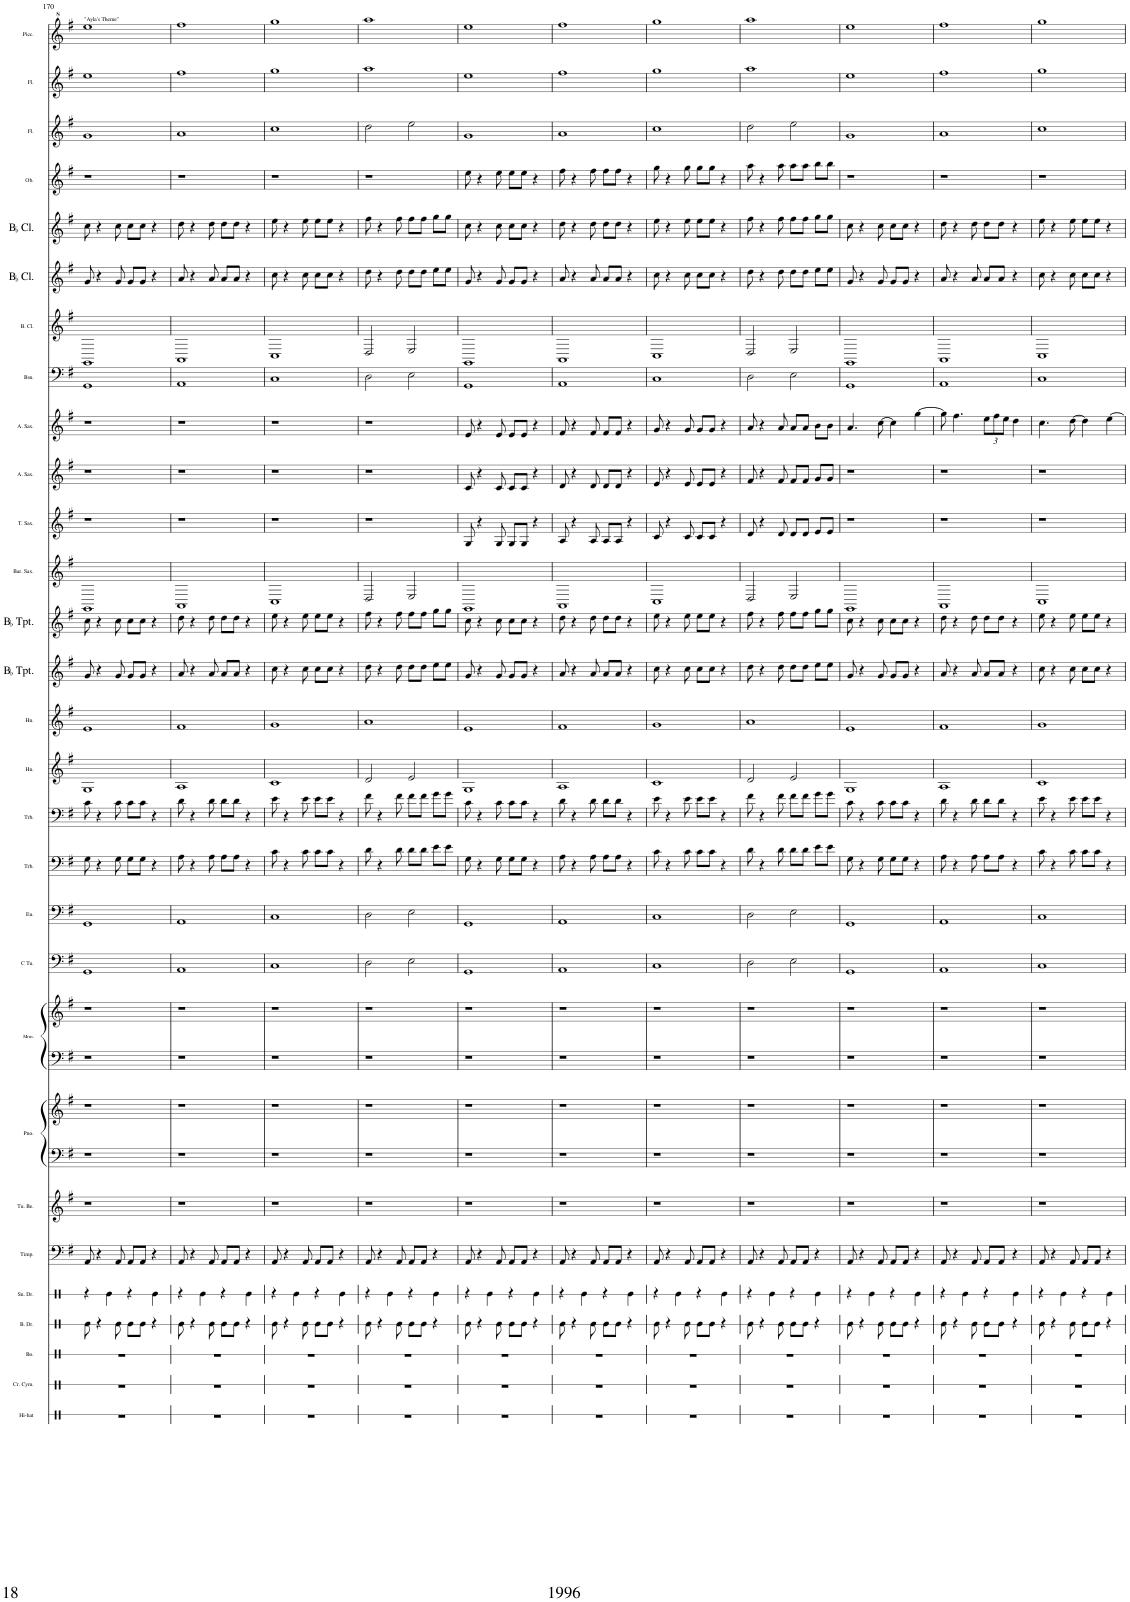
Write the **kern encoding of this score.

**kern	**kern	**kern	**kern	**kern	**kern	**kern	**kern	**kern	**kern	**kern	**kern	**kern	**kern	**kern	**kern	**kern	**kern	**kern	**kern	**kern	**kern	**kern	**kern	**kern	**kern	**kern	**kern	**kern	**kern	**kern
*part29	*part28	*part27	*part26	*part25	*part24	*part23	*part22	*part22	*part21	*part21	*part20	*part19	*part18	*part17	*part16	*part15	*part14	*part13	*part12	*part11	*part10	*part9	*part8	*part7	*part6	*part5	*part4	*part3	*part2	*part1
*staff31	*staff30	*staff29	*staff28	*staff27	*staff26	*staff25	*staff24	*staff23	*staff22	*staff21	*staff20	*staff19	*staff18	*staff17	*staff16	*staff15	*staff14	*staff13	*staff12	*staff11	*staff10	*staff9	*staff8	*staff7	*staff6	*staff5	*staff4	*staff3	*staff2	*staff1
*I"Hi-hat	*I"Crash Cymbal	*I"Bongos	*I"Bass Drum	*I"Snare Drum	*I"Timpani	*I"Tubular Bells	*I"Piano	*	*I"Marimba	*	*I"C Tuba	*I"Euphonium	*I"Trombone	*I"Trombone	*I"Horn	*I"Horn	*I"BaccidentalFlat Trumpet	*I"BaccidentalFlat Trumpet	*I"Baritone Saxophone	*I"Tenor Saxophone	*I"Alto Saxophone	*I"Alto Saxophone	*I"Bassoon	*I"Bass Clarinet	*I"BaccidentalFlat Clarinet	*I"BaccidentalFlat Clarinet	*I"Oboe	*I"Flute	*I"Flute	*I"Piccolo
*I'Hi-hat	*I'Cr. Cym.	*I'Bo.	*I'B. Dr.	*I'Sn. Dr.	*I'Timp.	*I'Tu. Be.	*I'Pno.	*	*I'Mrm.	*	*I'C Tu.	*I'Eu.	*I'Trb.	*I'Trb.	*I'Hn.	*I'Hn.	*I'BaccidentalFlat Tpt.	*I'BaccidentalFlat Tpt.	*I'Bar. Sax.	*I'T. Sax.	*I'A. Sax.	*I'A. Sax.	*I'Bsn.	*I'B. Cl.	*I'BaccidentalFlat Cl.	*I'BaccidentalFlat Cl.	*I'Ob.	*I'Fl.	*I'Fl.	*I'Picc.
!!LO:PB:g=z
*clefX	*clefX	*clefX	*clefX	*clefX	*clefF4	*clefG2	*clefF4	*clefG2	*clefF4	*clefG2	*clefF4	*clefF4	*clefF4	*clefF4	*clefG2	*clefG2	*clefG2	*clefG2	*clefG2	*clefG2	*clefG2	*clefG2	*clefF4	*clefG2	*clefG2	*clefG2	*clefG2	*clefG2	*clefG2	*clefG^2
*	*	*	*	*	*	*	*	*	*	*	*	*	*	*	*ITrd4c7	*ITrd4c7	*ITrd1c2	*ITrd1c2	*ITrd12c21	*ITrd8c14	*ITrd5c9	*ITrd5c9	*	*ITrd8c14	*ITrd1c2	*ITrd1c2	*	*	*	*ITrd-7c-12
*k[]	*k[]	*k[]	*k[]	*k[]	*k[f#]	*k[f#]	*k[f#]	*k[f#]	*k[f#]	*k[f#]	*k[f#]	*k[f#]	*k[f#]	*k[f#]	*k[f#]	*k[f#]	*k[f#]	*k[f#]	*k[f#]	*k[f#]	*k[f#]	*k[f#]	*k[f#]	*k[f#]	*k[f#]	*k[f#]	*k[f#]	*k[f#]	*k[f#]	*k[f#]
*M4/4	*M4/4	*M4/4	*M4/4	*M4/4	*M4/4	*M4/4	*M4/4	*M4/4	*M4/4	*M4/4	*M4/4	*M4/4	*M4/4	*M4/4	*M4/4	*M4/4	*M4/4	*M4/4	*M4/4	*M4/4	*M4/4	*M4/4	*M4/4	*M4/4	*M4/4	*M4/4	*M4/4	*M4/4	*M4/4	*M4/4
=170	=170	=170	=170	=170	=170	=170	=170	=170	=170	=170	=170	=170	=170	=170	=170	=170	=170	=170	=170	=170	=170	=170	=170	=170	=170	=170	=170	=170	=170	=170
!	!	!	!	!	!	!	!	!	!	!	!	!	!	!	!	!	!	!	!	!	!	!	!	!	!	!	!	!	!	!LO:TX:a:t="Ayla's Theme"
1r	1r	1r	8Re\	4r	8AA/	1r	1r	1r	1r	1r	1GG	1GG	8G\	8c\	1G	1e	8g/	8cc\	1GG	1r	1r	1r	1GG	1GG	8g/	8cc\	1r	1g	1ee	1eee
.	.	.	4r	.	4r	.	.	.	.	.	.	.	4r	4r	.	.	4r	4r	.	.	.	.	.	.	4r	4r	.	.	.	.
.	.	.	.	4Re\	.	.	.	.	.	.	.	.	.	.	.	.	.	.	.	.	.	.	.	.	.	.	.	.	.	.
.	.	.	8Re\	.	8AA/	.	.	.	.	.	.	.	8G\	8c\	.	.	8g/	8cc\	.	.	.	.	.	.	8g/	8cc\	.	.	.	.
.	.	.	8Re\L	4r	8AA/L	.	.	.	.	.	.	.	8G\L	8c\L	.	.	8g/L	8cc\L	.	.	.	.	.	.	8g/L	8cc\L	.	.	.	.
.	.	.	8Re\J	.	8AA/J	.	.	.	.	.	.	.	8G\J	8c\J	.	.	8g/J	8cc\J	.	.	.	.	.	.	8g/J	8cc\J	.	.	.	.
.	.	.	4r	4Re\	4r	.	.	.	.	.	.	.	4r	4r	.	.	4r	4r	.	.	.	.	.	.	4r	4r	.	.	.	.
=171	=171	=171	=171	=171	=171	=171	=171	=171	=171	=171	=171	=171	=171	=171	=171	=171	=171	=171	=171	=171	=171	=171	=171	=171	=171	=171	=171	=171	=171	=171
1r	1r	1r	8Re\	4r	8AA/	1r	1r	1r	1r	1r	1AA	1AA	8A\	8d\	1A	1f#	8a/	8dd\	1AA	1r	1r	1r	1AA	1AA	8a/	8dd\	1r	1a	1ff#	1fff#
.	.	.	4r	.	4r	.	.	.	.	.	.	.	4r	4r	.	.	4r	4r	.	.	.	.	.	.	4r	4r	.	.	.	.
.	.	.	.	4Re\	.	.	.	.	.	.	.	.	.	.	.	.	.	.	.	.	.	.	.	.	.	.	.	.	.	.
.	.	.	8Re\	.	8AA/	.	.	.	.	.	.	.	8A\	8d\	.	.	8a/	8dd\	.	.	.	.	.	.	8a/	8dd\	.	.	.	.
.	.	.	8Re\L	4r	8AA/L	.	.	.	.	.	.	.	8A\L	8d\L	.	.	8a/L	8dd\L	.	.	.	.	.	.	8a/L	8dd\L	.	.	.	.
.	.	.	8Re\J	.	8AA/J	.	.	.	.	.	.	.	8A\J	8d\J	.	.	8a/J	8dd\J	.	.	.	.	.	.	8a/J	8dd\J	.	.	.	.
.	.	.	4r	4Re\	4r	.	.	.	.	.	.	.	4r	4r	.	.	4r	4r	.	.	.	.	.	.	4r	4r	.	.	.	.
=172	=172	=172	=172	=172	=172	=172	=172	=172	=172	=172	=172	=172	=172	=172	=172	=172	=172	=172	=172	=172	=172	=172	=172	=172	=172	=172	=172	=172	=172	=172
1r	1r	1r	8Re\	4r	8AA/	1r	1r	1r	1r	1r	1C	1C	8c\	8e\	1c	1g	8cc\	8ee\	1C	1r	1r	1r	1C	1C	8cc\	8ee\	1r	1cc	1gg	1ggg
.	.	.	4r	.	4r	.	.	.	.	.	.	.	4r	4r	.	.	4r	4r	.	.	.	.	.	.	4r	4r	.	.	.	.
.	.	.	.	4Re\	.	.	.	.	.	.	.	.	.	.	.	.	.	.	.	.	.	.	.	.	.	.	.	.	.	.
.	.	.	8Re\	.	8AA/	.	.	.	.	.	.	.	8c\	8e\	.	.	8cc\	8ee\	.	.	.	.	.	.	8cc\	8ee\	.	.	.	.
.	.	.	8Re\L	4r	8AA/L	.	.	.	.	.	.	.	8c\L	8e\L	.	.	8cc\L	8ee\L	.	.	.	.	.	.	8cc\L	8ee\L	.	.	.	.
.	.	.	8Re\J	.	8AA/J	.	.	.	.	.	.	.	8c\J	8e\J	.	.	8cc\J	8ee\J	.	.	.	.	.	.	8cc\J	8ee\J	.	.	.	.
.	.	.	4r	4Re\	4r	.	.	.	.	.	.	.	4r	4r	.	.	4r	4r	.	.	.	.	.	.	4r	4r	.	.	.	.
=173	=173	=173	=173	=173	=173	=173	=173	=173	=173	=173	=173	=173	=173	=173	=173	=173	=173	=173	=173	=173	=173	=173	=173	=173	=173	=173	=173	=173	=173	=173
1r	1r	1r	8Re\	4r	8AA/	1r	1r	1r	1r	1r	2D\	2D\	8d\	8f#\	2d/	1a	8dd\	8ff#\	2D/	1r	1r	1r	2D\	2D/	8dd\	8ff#\	1r	2dd\	1aa	1aaa
.	.	.	4r	.	4r	.	.	.	.	.	.	.	4r	4r	.	.	4r	4r	.	.	.	.	.	.	4r	4r	.	.	.	.
.	.	.	.	4Re\	.	.	.	.	.	.	.	.	.	.	.	.	.	.	.	.	.	.	.	.	.	.	.	.	.	.
.	.	.	8Re\	.	8AA/	.	.	.	.	.	.	.	8d\	8f#\	.	.	8dd\	8ff#\	.	.	.	.	.	.	8dd\	8ff#\	.	.	.	.
.	.	.	8Re\L	4r	8AA/L	.	.	.	.	.	2E\	2E\	8d\L	8f#\L	2e/	.	8dd\L	8ff#\L	2E/	.	.	.	2E\	2E/	8dd\L	8ff#\L	.	2ee\	.	.
.	.	.	8Re\J	.	8AA/J	.	.	.	.	.	.	.	8d\J	8f#\J	.	.	8dd\J	8ff#\J	.	.	.	.	.	.	8dd\J	8ff#\J	.	.	.	.
.	.	.	4r	4Re\	4r	.	.	.	.	.	.	.	8e\L	8g\L	.	.	8ee\L	8gg\L	.	.	.	.	.	.	8ee\L	8gg\L	.	.	.	.
.	.	.	.	.	.	.	.	.	.	.	.	.	8e\J	8g\J	.	.	8ee\J	8gg\J	.	.	.	.	.	.	8ee\J	8gg\J	.	.	.	.
=174	=174	=174	=174	=174	=174	=174	=174	=174	=174	=174	=174	=174	=174	=174	=174	=174	=174	=174	=174	=174	=174	=174	=174	=174	=174	=174	=174	=174	=174	=174
1r	1r	1r	8Re\	4r	8AA/	1r	1r	1r	1r	1r	1GG	1GG	8G\	8c\	1G	1e	8g/	8cc\	1GG	8G/	8c/	8e/	1GG	1GG	8g/	8cc\	8ee\	1g	1ee	1eee
.	.	.	4r	.	4r	.	.	.	.	.	.	.	4r	4r	.	.	4r	4r	.	4r	4r	4r	.	.	4r	4r	4r	.	.	.
.	.	.	.	4Re\	.	.	.	.	.	.	.	.	.	.	.	.	.	.	.	.	.	.	.	.	.	.	.	.	.	.
.	.	.	8Re\	.	8AA/	.	.	.	.	.	.	.	8G\	8c\	.	.	8g/	8cc\	.	8G/	8c/	8e/	.	.	8g/	8cc\	8ee\	.	.	.
.	.	.	8Re\L	4r	8AA/L	.	.	.	.	.	.	.	8G\L	8c\L	.	.	8g/L	8cc\L	.	8G/L	8c/L	8e/L	.	.	8g/L	8cc\L	8ee\L	.	.	.
.	.	.	8Re\J	.	8AA/J	.	.	.	.	.	.	.	8G\J	8c\J	.	.	8g/J	8cc\J	.	8G/J	8c/J	8e/J	.	.	8g/J	8cc\J	8ee\J	.	.	.
.	.	.	4r	4Re\	4r	.	.	.	.	.	.	.	4r	4r	.	.	4r	4r	.	4r	4r	4r	.	.	4r	4r	4r	.	.	.
=175	=175	=175	=175	=175	=175	=175	=175	=175	=175	=175	=175	=175	=175	=175	=175	=175	=175	=175	=175	=175	=175	=175	=175	=175	=175	=175	=175	=175	=175	=175
1r	1r	1r	8Re\	4r	8AA/	1r	1r	1r	1r	1r	1AA	1AA	8A\	8d\	1A	1f#	8a/	8dd\	1AA	8A/	8d/	8f#/	1AA	1AA	8a/	8dd\	8ff#\	1a	1ff#	1fff#
.	.	.	4r	.	4r	.	.	.	.	.	.	.	4r	4r	.	.	4r	4r	.	4r	4r	4r	.	.	4r	4r	4r	.	.	.
.	.	.	.	4Re\	.	.	.	.	.	.	.	.	.	.	.	.	.	.	.	.	.	.	.	.	.	.	.	.	.	.
.	.	.	8Re\	.	8AA/	.	.	.	.	.	.	.	8A\	8d\	.	.	8a/	8dd\	.	8A/	8d/	8f#/	.	.	8a/	8dd\	8ff#\	.	.	.
.	.	.	8Re\L	4r	8AA/L	.	.	.	.	.	.	.	8A\L	8d\L	.	.	8a/L	8dd\L	.	8A/L	8d/L	8f#/L	.	.	8a/L	8dd\L	8ff#\L	.	.	.
.	.	.	8Re\J	.	8AA/J	.	.	.	.	.	.	.	8A\J	8d\J	.	.	8a/J	8dd\J	.	8A/J	8d/J	8f#/J	.	.	8a/J	8dd\J	8ff#\J	.	.	.
.	.	.	4r	4Re\	4r	.	.	.	.	.	.	.	4r	4r	.	.	4r	4r	.	4r	4r	4r	.	.	4r	4r	4r	.	.	.
=176	=176	=176	=176	=176	=176	=176	=176	=176	=176	=176	=176	=176	=176	=176	=176	=176	=176	=176	=176	=176	=176	=176	=176	=176	=176	=176	=176	=176	=176	=176
1r	1r	1r	8Re\	4r	8AA/	1r	1r	1r	1r	1r	1C	1C	8c\	8e\	1c	1g	8cc\	8ee\	1C	8c/	8e/	8g/	1C	1C	8cc\	8ee\	8gg\	1cc	1gg	1ggg
.	.	.	4r	.	4r	.	.	.	.	.	.	.	4r	4r	.	.	4r	4r	.	4r	4r	4r	.	.	4r	4r	4r	.	.	.
.	.	.	.	4Re\	.	.	.	.	.	.	.	.	.	.	.	.	.	.	.	.	.	.	.	.	.	.	.	.	.	.
.	.	.	8Re\	.	8AA/	.	.	.	.	.	.	.	8c\	8e\	.	.	8cc\	8ee\	.	8c/	8e/	8g/	.	.	8cc\	8ee\	8gg\	.	.	.
.	.	.	8Re\L	4r	8AA/L	.	.	.	.	.	.	.	8c\L	8e\L	.	.	8cc\L	8ee\L	.	8c/L	8e/L	8g/L	.	.	8cc\L	8ee\L	8gg\L	.	.	.
.	.	.	8Re\J	.	8AA/J	.	.	.	.	.	.	.	8c\J	8e\J	.	.	8cc\J	8ee\J	.	8c/J	8e/J	8g/J	.	.	8cc\J	8ee\J	8gg\J	.	.	.
.	.	.	4r	4Re\	4r	.	.	.	.	.	.	.	4r	4r	.	.	4r	4r	.	4r	4r	4r	.	.	4r	4r	4r	.	.	.
=177	=177	=177	=177	=177	=177	=177	=177	=177	=177	=177	=177	=177	=177	=177	=177	=177	=177	=177	=177	=177	=177	=177	=177	=177	=177	=177	=177	=177	=177	=177
1r	1r	1r	8Re\	4r	8AA/	1r	1r	1r	1r	1r	2D\	2D\	8d\	8f#\	2d/	1a	8dd\	8ff#\	2D/	8d/	8f#/	8a/	2D\	2D/	8dd\	8ff#\	8aa\	2dd\	1aa	1aaa
.	.	.	4r	.	4r	.	.	.	.	.	.	.	4r	4r	.	.	4r	4r	.	4r	4r	4r	.	.	4r	4r	4r	.	.	.
.	.	.	.	4Re\	.	.	.	.	.	.	.	.	.	.	.	.	.	.	.	.	.	.	.	.	.	.	.	.	.	.
.	.	.	8Re\	.	8AA/	.	.	.	.	.	.	.	8d\	8f#\	.	.	8dd\	8ff#\	.	8d/	8f#/	8a/	.	.	8dd\	8ff#\	8aa\	.	.	.
.	.	.	8Re\L	4r	8AA/L	.	.	.	.	.	2E\	2E\	8d\L	8f#\L	2e/	.	8dd\L	8ff#\L	2E/	8d/L	8f#/L	8a/L	2E\	2E/	8dd\L	8ff#\L	8aa\L	2ee\	.	.
.	.	.	8Re\J	.	8AA/J	.	.	.	.	.	.	.	8d\J	8f#\J	.	.	8dd\J	8ff#\J	.	8d/J	8f#/J	8a/J	.	.	8dd\J	8ff#\J	8aa\J	.	.	.
.	.	.	4r	4Re\	4r	.	.	.	.	.	.	.	8e\L	8g\L	.	.	8ee\L	8gg\L	.	8e/L	8g/L	8b\L	.	.	8ee\L	8gg\L	8bb\L	.	.	.
.	.	.	.	.	.	.	.	.	.	.	.	.	8e\J	8g\J	.	.	8ee\J	8gg\J	.	8e/J	8g/J	8b\J	.	.	8ee\J	8gg\J	8bb\J	.	.	.
=178	=178	=178	=178	=178	=178	=178	=178	=178	=178	=178	=178	=178	=178	=178	=178	=178	=178	=178	=178	=178	=178	=178	=178	=178	=178	=178	=178	=178	=178	=178
1r	1r	1r	8Re\	4r	8AA/	1r	1r	1r	1r	1r	1GG	1GG	8G\	8c\	1G	1e	8g/	8cc\	1GG	1r	1r	4.a/	1GG	1GG	8g/	8cc\	1r	1g	1ee	1eee
.	.	.	4r	.	4r	.	.	.	.	.	.	.	4r	4r	.	.	4r	4r	.	.	.	.	.	.	4r	4r	.	.	.	.
.	.	.	.	4Re\	.	.	.	.	.	.	.	.	.	.	.	.	.	.	.	.	.	.	.	.	.	.	.	.	.	.
.	.	.	8Re\	.	8AA/	.	.	.	.	.	.	.	8G\	8c\	.	.	8g/	8cc\	.	.	.	[8cc\	.	.	8g/	8cc\	.	.	.	.
.	.	.	8Re\L	4r	8AA/L	.	.	.	.	.	.	.	8G\L	8c\L	.	.	8g/L	8cc\L	.	.	.	4cc\]	.	.	8g/L	8cc\L	.	.	.	.
.	.	.	8Re\J	.	8AA/J	.	.	.	.	.	.	.	8G\J	8c\J	.	.	8g/J	8cc\J	.	.	.	.	.	.	8g/J	8cc\J	.	.	.	.
.	.	.	4r	4Re\	4r	.	.	.	.	.	.	.	4r	4r	.	.	4r	4r	.	.	.	[4gg\	.	.	4r	4r	.	.	.	.
=179	=179	=179	=179	=179	=179	=179	=179	=179	=179	=179	=179	=179	=179	=179	=179	=179	=179	=179	=179	=179	=179	=179	=179	=179	=179	=179	=179	=179	=179	=179
1r	1r	1r	8Re\	4r	8AA/	1r	1r	1r	1r	1r	1AA	1AA	8A\	8d\	1A	1f#	8a/	8dd\	1AA	1r	1r	8gg\]	1AA	1AA	8a/	8dd\	1r	1a	1ff#	1fff#
.	.	.	4r	.	4r	.	.	.	.	.	.	.	4r	4r	.	.	4r	4r	.	.	.	4.ff#\	.	.	4r	4r	.	.	.	.
.	.	.	.	4Re\	.	.	.	.	.	.	.	.	.	.	.	.	.	.	.	.	.	.	.	.	.	.	.	.	.	.
.	.	.	8Re\	.	8AA/	.	.	.	.	.	.	.	8A\	8d\	.	.	8a/	8dd\	.	.	.	.	.	.	8a/	8dd\	.	.	.	.
*	*	*	*	*	*	*	*	*	*	*	*	*	*	*	*	*	*	*	*	*	*	*Xbrackettup	*	*	*	*	*	*	*	*
.	.	.	8Re\L	4r	8AA/L	.	.	.	.	.	.	.	8A\L	8d\L	.	.	8a/L	8dd\L	.	.	.	12ee\L	.	.	8a/L	8dd\L	.	.	.	.
.	.	.	.	.	.	.	.	.	.	.	.	.	.	.	.	.	.	.	.	.	.	12ff#\	.	.	.	.	.	.	.	.
.	.	.	8Re\J	.	8AA/J	.	.	.	.	.	.	.	8A\J	8d\J	.	.	8a/J	8dd\J	.	.	.	.	.	.	8a/J	8dd\J	.	.	.	.
.	.	.	.	.	.	.	.	.	.	.	.	.	.	.	.	.	.	.	.	.	.	12ee\J	.	.	.	.	.	.	.	.
.	.	.	4r	4Re\	4r	.	.	.	.	.	.	.	4r	4r	.	.	4r	4r	.	.	.	4dd\	.	.	4r	4r	.	.	.	.
=180	=180	=180	=180	=180	=180	=180	=180	=180	=180	=180	=180	=180	=180	=180	=180	=180	=180	=180	=180	=180	=180	=180	=180	=180	=180	=180	=180	=180	=180	=180
1r	1r	1r	8Re\	4r	8AA/	1r	1r	1r	1r	1r	1C	1C	8c\	8e\	1c	1g	8cc\	8ee\	1C	1r	1r	4.cc\	1C	1C	8cc\	8ee\	1r	1cc	1gg	1ggg
.	.	.	4r	.	4r	.	.	.	.	.	.	.	4r	4r	.	.	4r	4r	.	.	.	.	.	.	4r	4r	.	.	.	.
.	.	.	.	4Re\	.	.	.	.	.	.	.	.	.	.	.	.	.	.	.	.	.	.	.	.	.	.	.	.	.	.
.	.	.	8Re\	.	8AA/	.	.	.	.	.	.	.	8c\	8e\	.	.	8cc\	8ee\	.	.	.	[8dd\	.	.	8cc\	8ee\	.	.	.	.
.	.	.	8Re\L	4r	8AA/L	.	.	.	.	.	.	.	8c\L	8e\L	.	.	8cc\L	8ee\L	.	.	.	4dd\]	.	.	8cc\L	8ee\L	.	.	.	.
.	.	.	8Re\J	.	8AA/J	.	.	.	.	.	.	.	8c\J	8e\J	.	.	8cc\J	8ee\J	.	.	.	.	.	.	8cc\J	8ee\J	.	.	.	.
.	.	.	4r	4Re\	4r	.	.	.	.	.	.	.	4r	4r	.	.	4r	4r	.	.	.	[4ee\	.	.	4r	4r	.	.	.	.
=	=	=	=	=	=	=	=	=	=	=	=	=	=	=	=	=	=	=	=	=	=	=	=	=	=	=	=	=	=	=
*-	*-	*-	*-	*-	*-	*-	*-	*-	*-	*-	*-	*-	*-	*-	*-	*-	*-	*-	*-	*-	*-	*-	*-	*-	*-	*-	*-	*-	*-	*-
